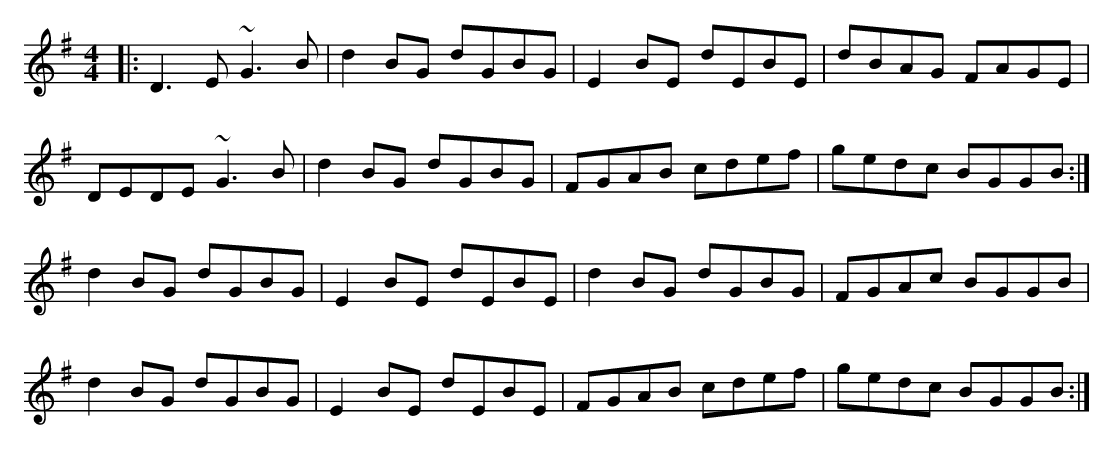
X:1
M:4/4
K:G
|:D3E ~G3B|d2BG dGBG|E2BE dEBE|dBAG FAGE|
DEDE ~G3B|d2BG dGBG|FGAB cdef|gedc BGGB:|
d2BG dGBG|E2BE dEBE|d2BG dGBG|FGAc BGGB|
d2BG dGBG|E2BE dEBE|FGAB cdef|gedc BGGB:|
